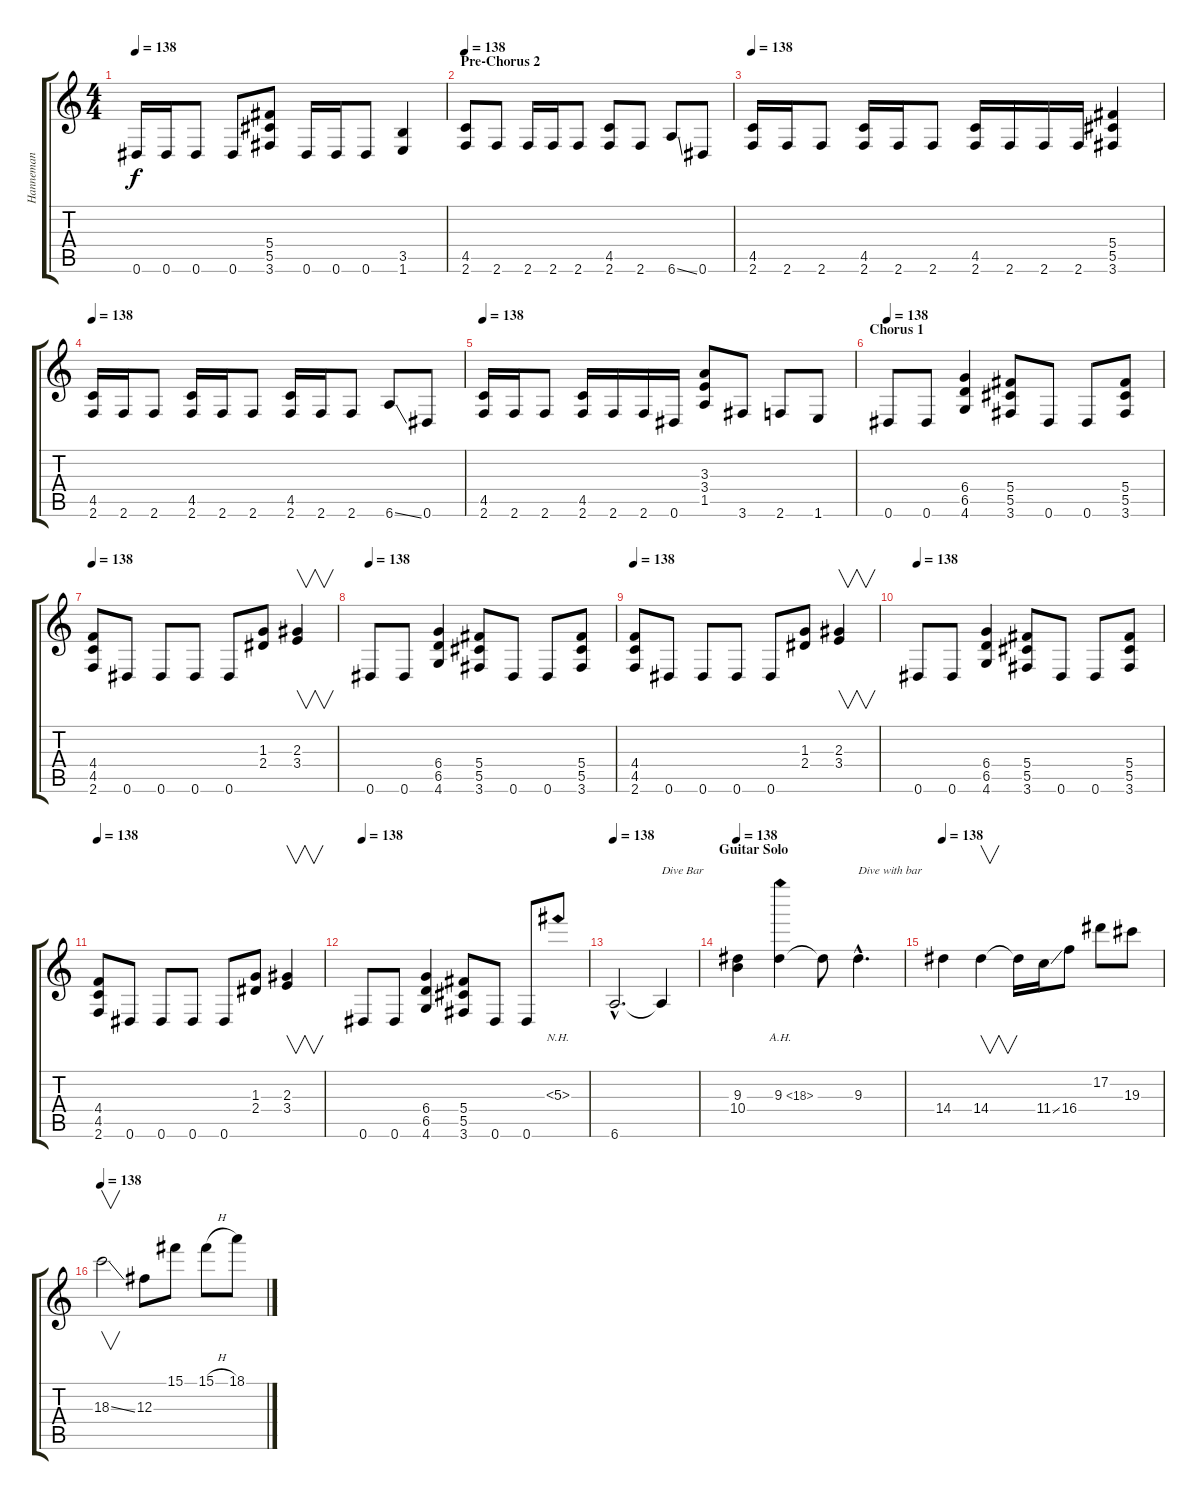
\track ("Hanneman" "Hanneman") {instrument distortionguitar}
\staff {score tabs}
\tuning (Eb4 Bb3 Gb3 Db3 Ab2 Eb2) {hide}
\ts (4 4)
\tempo 138
\clef g2
\ks c
0.6.16{dy f} 0.6.16 0.6.8 0.6.8 (5.4 5.5 3.6).8 0.6.16 0.6.16 0.6.8 (3.5 1.6).4 |
\section ("" "Pre-Chorus 2")
\tempo 138
(4.5 2.6).8 2.6.8 2.6.16 2.6.16 2.6.8 (4.5 2.6).8 2.6.8 6.6{ss}.8 0.6.8 |
\tempo 138
(4.5 2.6).16 2.6.16 2.6.8 (4.5 2.6).16 2.6.16 2.6.8 (4.5 2.6).16 2.6.16 2.6.16 2.6.16 (5.4 5.5 3.6).4 |
\tempo 138
(4.5 2.6).16 2.6.16 2.6.8 (4.5 2.6).16 2.6.16 2.6.8 (4.5 2.6).16 2.6.16 2.6.8 6.6{ss}.8 0.6.8 |
\tempo 138
(4.5 2.6).16 2.6.16 2.6.8 (4.5 2.6).16 2.6.16 2.6.16 0.6.16 (3.3 3.4 1.5).8 3.6.8 2.6.8 1.6.8 |
\section ("" "Chorus 1")
\tempo 138
0.6.8 0.6.8 (6.4 6.5 4.6).4 (5.4 5.5 3.6).8 0.6.8 0.6.8 (5.4 5.5 3.6).8 |
\tempo 138
(4.4 4.5 2.6).8 0.6.8 0.6.8 0.6.8 0.6.8 (1.3 2.4).8 (2.3 3.4).4{v} |
\tempo 138
0.6.8 0.6.8 (6.4 6.5 4.6).4 (5.4 5.5 3.6).8 0.6.8 0.6.8 (5.4 5.5 3.6).8 |
\tempo 138
(4.4 4.5 2.6).8 0.6.8 0.6.8 0.6.8 0.6.8 (1.3 2.4).8 (2.3 3.4).4{v} |
\tempo 138
0.6.8 0.6.8 (6.4 6.5 4.6).4 (5.4 5.5 3.6).8 0.6.8 0.6.8 (5.4 5.5 3.6).8 |
\tempo 138
(4.4 4.5 2.6).8 0.6.8 0.6.8 0.6.8 0.6.8 (1.3 2.4).8 (2.3 3.4).4{v} |
\tempo 138
0.6.8 0.6.8 (6.4 6.5 4.6).4 (5.4 5.5 3.6).8 0.6.8 0.6.8 5.3{nh}.8 |
\tempo 138
6.6{hac}.2{d} 6.6{t}.4{txt "Dive Bar"} |
\section ("" "Guitar Solo")
\tempo 138
(9.3 10.4).4 9.3{ah 9}.4 9.3{t}.8 9.3{hac}.4{d txt "Dive with bar"} |
\tempo 138
14.4.4 14.4.4{v} 14.4{t}.16 11.4{ss}.16 16.4.8 17.2.8 19.3.8 |
\tempo 138
18.3{ss}.2{v} 12.3.8 15.1.8 15.1{h}.8 18.1.8
